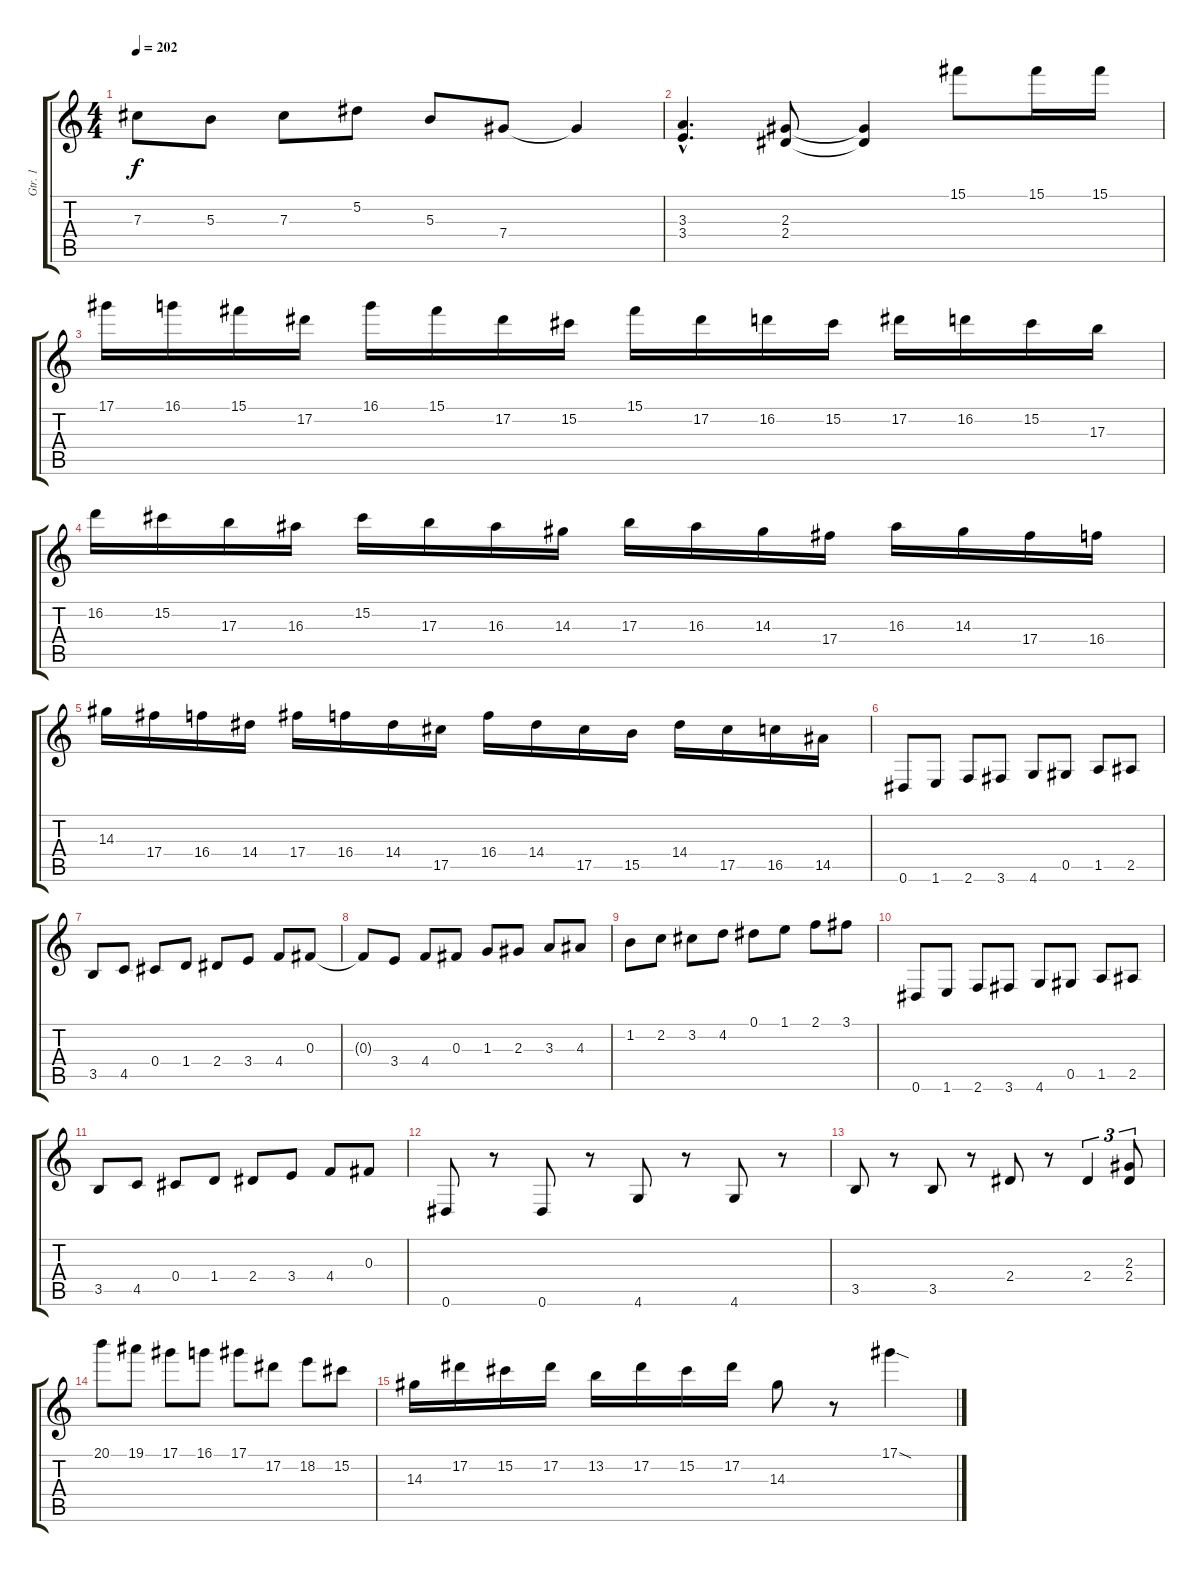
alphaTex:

\track ("Gtr. 1" "Gtr. 1") {instrument distortionguitar}
\staff {score tabs}
\tuning (Eb4 Bb3 Gb3 Db3 Ab2 Eb2) {hide}
\ts (4 4)
\tempo 202
\clef g2
\ks c
7.3.8{dy f} 5.3.8 7.3.8 5.2.8 5.3.8 7.4.8 7.4{t}.4 |
(3.3{hac} 3.4{hac}).4{d} (2.3 2.4).8 (2.3{t} 2.4{t}).4 15.1.8 15.1.16 15.1.16 |
17.1.16 16.1.16 15.1.16 17.2.16 16.1.16 15.1.16 17.2.16 15.2.16 15.1.16 17.2.16 16.2.16 15.2.16 17.2.16 16.2.16 15.2.16 17.3.16 |
16.2.16 15.2.16 17.3.16 16.3.16 15.2.16 17.3.16 16.3.16 14.3.16 17.3.16 16.3.16 14.3.16 17.4.16 16.3.16 14.3.16 17.4.16 16.4.16 |
14.3.16 17.4.16 16.4.16 14.4.16 17.4.16 16.4.16 14.4.16 17.5.16 16.4.16 14.4.16 17.5.16 15.5.16 14.4.16 17.5.16 16.5.16 14.5.16 |
0.6.8 1.6.8 2.6.8 3.6.8 4.6.8 0.5.8 1.5.8 2.5.8 |
3.5.8 4.5.8 0.4.8 1.4.8 2.4.8 3.4.8 4.4.8 0.3.8 |
0.3{t}.8 3.4.8 4.4.8 0.3.8 1.3.8 2.3.8 3.3.8 4.3.8 |
1.2.8 2.2.8 3.2.8 4.2.8 0.1.8 1.1.8 2.1.8 3.1.8 |
0.6.8 1.6.8 2.6.8 3.6.8 4.6.8 0.5.8 1.5.8 2.5.8 |
3.5.8 4.5.8 0.4.8 1.4.8 2.4.8 3.4.8 4.4.8 0.3.8 |
0.6.8 r.8 0.6.8 r.8 4.6.8 r.8 4.6.8 r.8 |
3.5.8 r.8 3.5.8 r.8 2.4.8 r.8 2.4.4{tu (3 2)} (2.3 2.4).8{tu (3 2)} |
20.1.8 19.1.8 17.1.8 16.1.8 17.1.8 17.2.8 18.2.8 15.2.8 |
14.3.16 17.2.16 15.2.16 17.2.16 13.2.16 17.2.16 15.2.16 17.2.16 14.3.8 r.8 17.1{sod}.4
